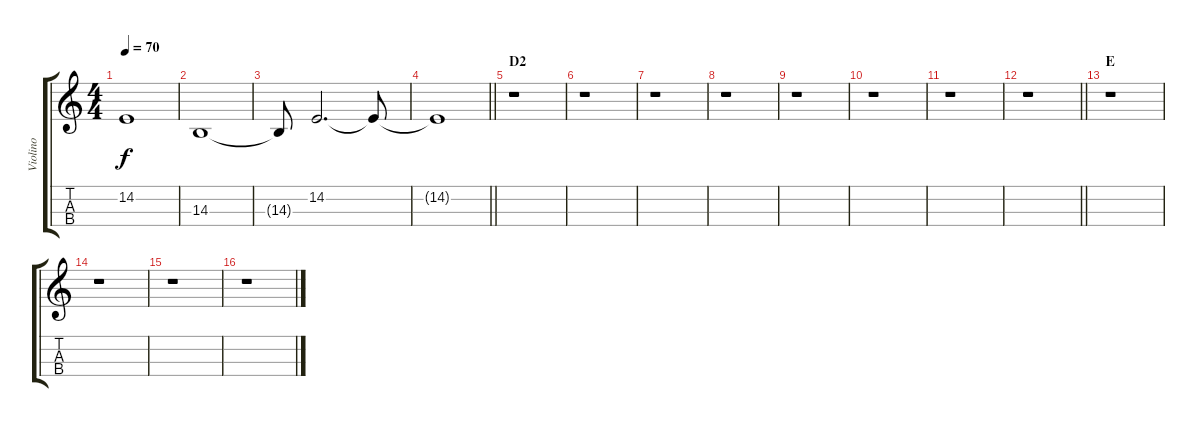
\track ("Violino" "Violino") {instrument violin}
\staff {score tabs}
\tuning (G3 D3 A2 E2) {hide}
\ts (4 4)
\tempo 70
\clef g2
\ks c
14.2.1{dy f} |
14.3.1 |
14.3{t}.8 14.2.2{d} 14.2{t}.8 |
\barLineRight lightlight
14.2{t}.1 |
\section ("" "D2")
r.1 |
r.1 |
r.1 |
r.1 |
r.1 |
r.1 |
r.1 |
\barLineRight lightlight
r.1 |
\section ("" "E")
r.1 |
r.1 |
r.1 |
r.1
